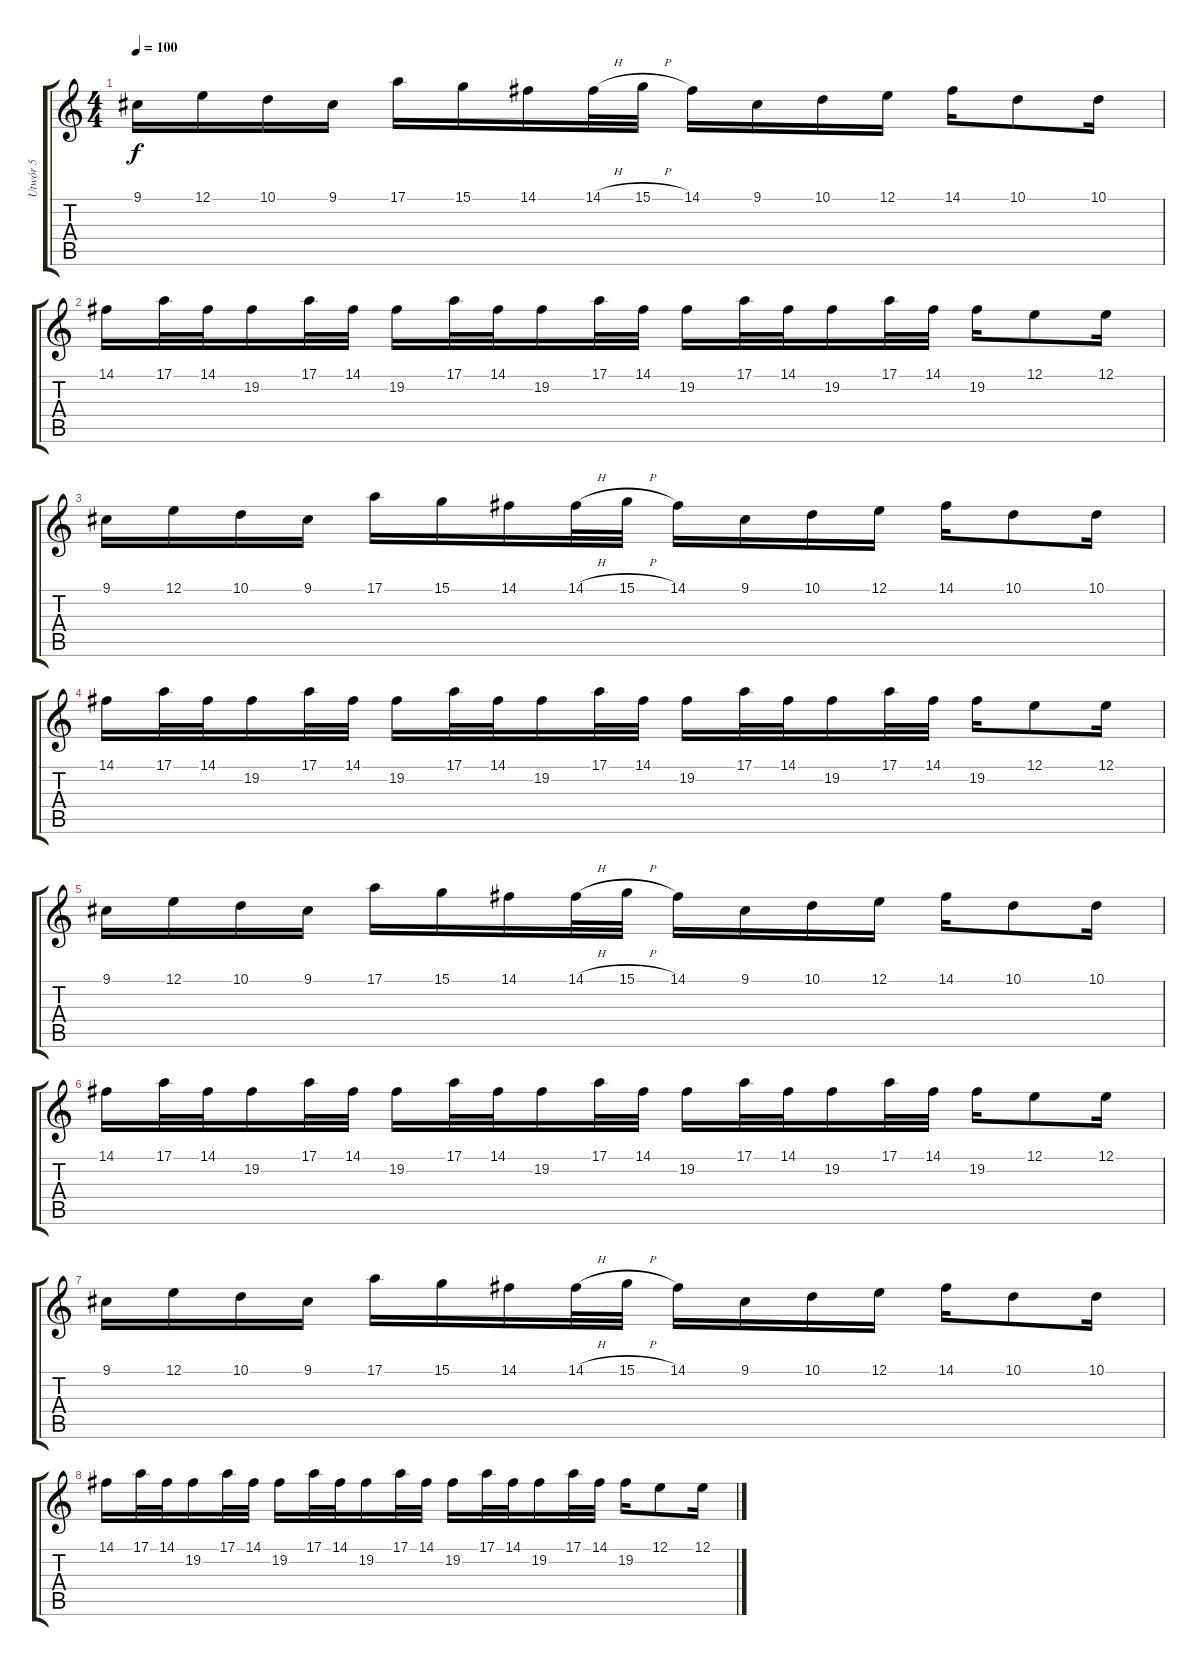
\track ("Utwór 5" "Utwór 5") {instrument violin}
\staff {score tabs}
\tuning (E4 B3 G3 D3 A2 E2) {hide}
\ts (4 4)
\tempo 100
\clef g2
\ks c
9.1.16{dy f} 12.1.16 10.1.16 9.1.16 17.1.16 15.1.16 14.1.16 14.1{h}.32 15.1{h}.32 14.1.16 9.1.16 10.1.16 12.1.16 14.1.16 10.1.8 10.1.16 |
14.1.16{volume 10} 17.1.32 14.1.32 19.2.16 17.1.32 14.1.32 19.2.16 17.1.32 14.1.32 19.2.16 17.1.32 14.1.32 19.2.16 17.1.32 14.1.32 19.2.16 17.1.32 14.1.32 19.2.16 12.1.8 12.1.16 |
9.1.16 12.1.16 10.1.16 9.1.16 17.1.16 15.1.16 14.1.16 14.1{h}.32 15.1{h}.32 14.1.16 9.1.16 10.1.16 12.1.16 14.1.16 10.1.8 10.1.16 |
14.1.16 17.1.32 14.1.32 19.2.16 17.1.32 14.1.32 19.2.16 17.1.32 14.1.32 19.2.16 17.1.32 14.1.32 19.2.16 17.1.32 14.1.32 19.2.16 17.1.32 14.1.32 19.2.16 12.1.8 12.1.16 |
9.1.16 12.1.16 10.1.16 9.1.16 17.1.16 15.1.16 14.1.16 14.1{h}.32 15.1{h}.32 14.1.16 9.1.16 10.1.16 12.1.16 14.1.16 10.1.8 10.1.16 |
14.1.16{volume 16} 17.1.32 14.1.32 19.2.16 17.1.32 14.1.32 19.2.16 17.1.32 14.1.32 19.2.16 17.1.32 14.1.32 19.2.16 17.1.32 14.1.32 19.2.16 17.1.32 14.1.32 19.2.16 12.1.8 12.1.16 |
9.1.16 12.1.16 10.1.16 9.1.16 17.1.16 15.1.16 14.1.16 14.1{h}.32 15.1{h}.32 14.1.16 9.1.16 10.1.16 12.1.16 14.1.16 10.1.8 10.1.16 |
14.1.16 17.1.32 14.1.32 19.2.16 17.1.32 14.1.32 19.2.16 17.1.32 14.1.32 19.2.16 17.1.32 14.1.32 19.2.16 17.1.32 14.1.32 19.2.16 17.1.32 14.1.32 19.2.16 12.1.8 12.1.16
